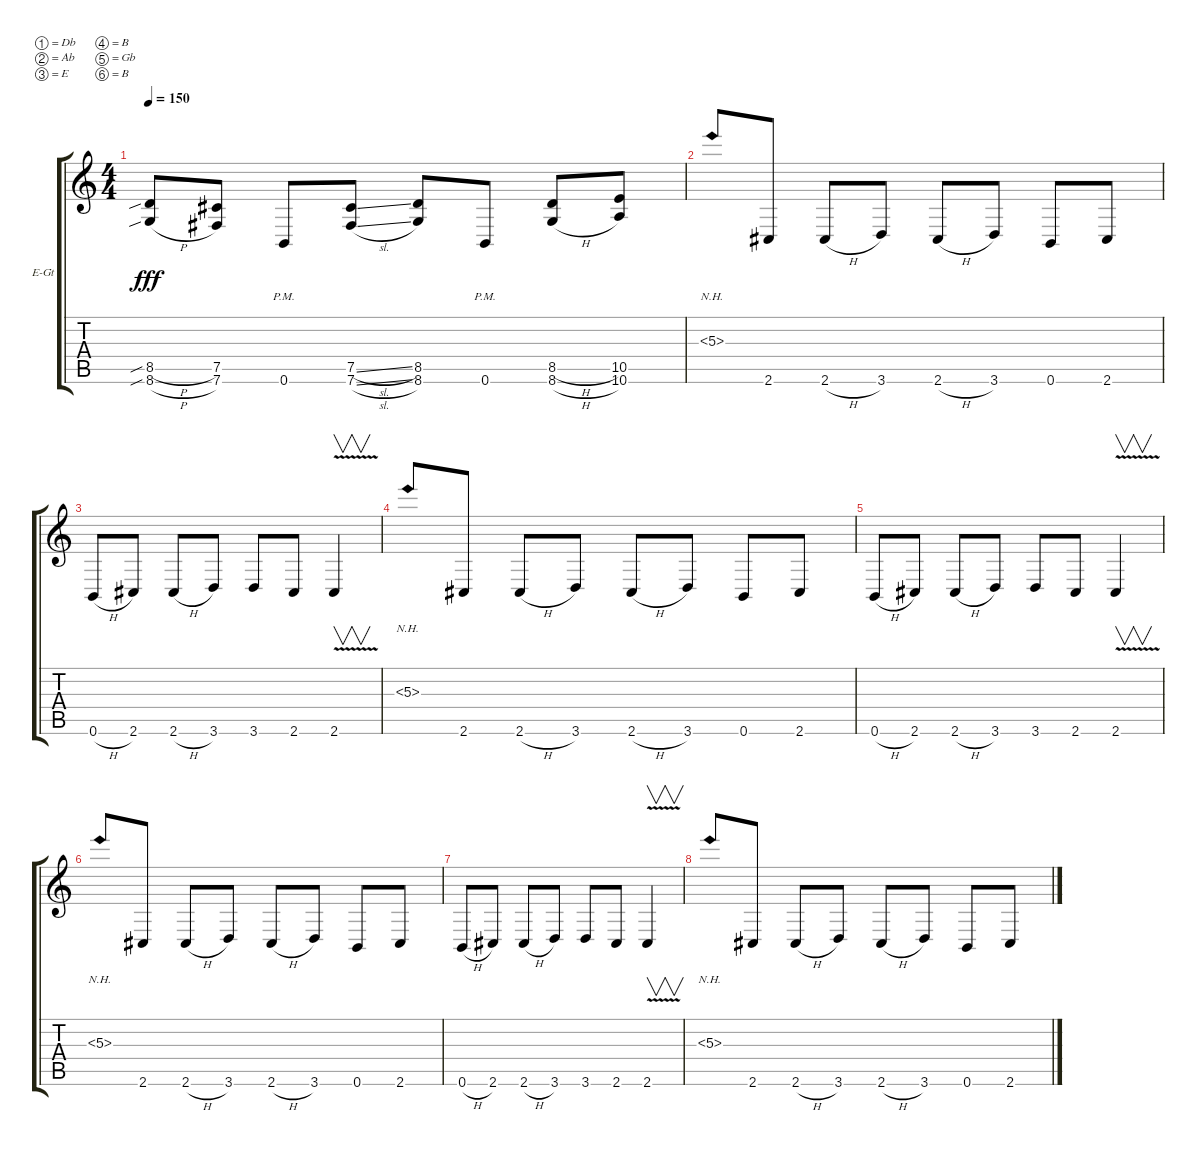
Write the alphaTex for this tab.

\bracketExtendMode groupsimilarinstruments
\firstSystemTrackNameOrientation horizontal
\otherSystemsTrackNameOrientation horizontal
\track ("Phil Demmel (Distorted)" "E-Gt") {instrument distortionguitar}
\staff {score tabs}
\tuning (Db4 Ab3 E3 B2 Gb2 B1)
\ts (4 4)
\tempo 150
\clef g2
\ks c
(8.5{sib h} 8.6{sib h}).8{dy fff} (7.5 7.6).8 0.6{pm}.8 (7.5{sl} 7.6{sl}).8 (8.5 8.6).8 0.6{pm}.8 (8.5{h} 8.6{h}).8 (10.5 10.6).8 |
5.3{nh}.8 2.6.8 2.6{h}.8 3.6.8 2.6{h}.8 3.6.8 0.6.8 2.6.8 |
0.6{h}.8 2.6.8 2.6{h}.8 3.6.8 3.6.8 2.6.8 2.6{v}.4{v} |
5.3{nh}.8 2.6.8 2.6{h}.8 3.6.8 2.6{h}.8 3.6.8 0.6.8 2.6.8 |
0.6{h}.8 2.6.8 2.6{h}.8 3.6.8 3.6.8 2.6.8 2.6{v}.4{v} |
5.3{nh}.8 2.6.8 2.6{h}.8 3.6.8 2.6{h}.8 3.6.8 0.6.8 2.6.8 |
0.6{h}.8 2.6.8 2.6{h}.8 3.6.8 3.6.8 2.6.8 2.6{v}.4{v} |
5.3{nh}.8 2.6.8 2.6{h}.8 3.6.8 2.6{h}.8 3.6.8 0.6.8 2.6.8
